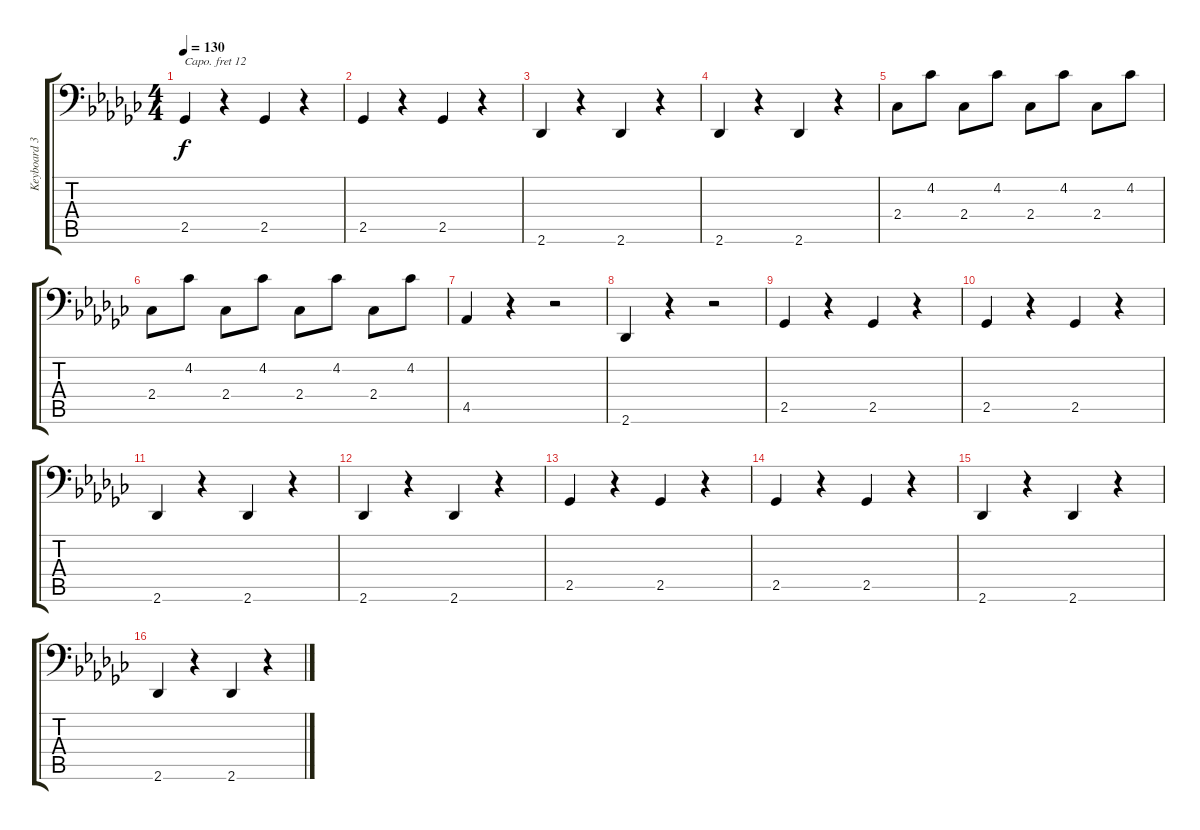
\track ("Keyboard 3" "Keyboard 3") {instrument lead2sawtooth}
\staff {score tabs}
\capo 12
\tuning (C3 G2 D2 A1 E1 B0) {hide}
\ts (4 4)
\tempo 130
\clef f4
\ks gb
2.5.4{dy f} r.4 2.5.4 r.4 |
2.5.4 r.4 2.5.4 r.4 |
2.6.4 r.4 2.6.4 r.4 |
2.6.4 r.4 2.6.4 r.4 |
2.4.8 4.2.8 2.4.8 4.2.8 2.4.8 4.2.8 2.4.8 4.2.8 |
2.4.8 4.2.8 2.4.8 4.2.8 2.4.8 4.2.8 2.4.8 4.2.8 |
4.5.4 r.4 r.2 |
2.6.4 r.4 r.2 |
2.5.4 r.4 2.5.4 r.4 |
2.5.4 r.4 2.5.4 r.4 |
2.6.4 r.4 2.6.4 r.4 |
2.6.4 r.4 2.6.4 r.4 |
2.5.4 r.4 2.5.4 r.4 |
2.5.4 r.4 2.5.4 r.4 |
2.6.4 r.4 2.6.4 r.4 |
2.6.4 r.4 2.6.4 r.4
